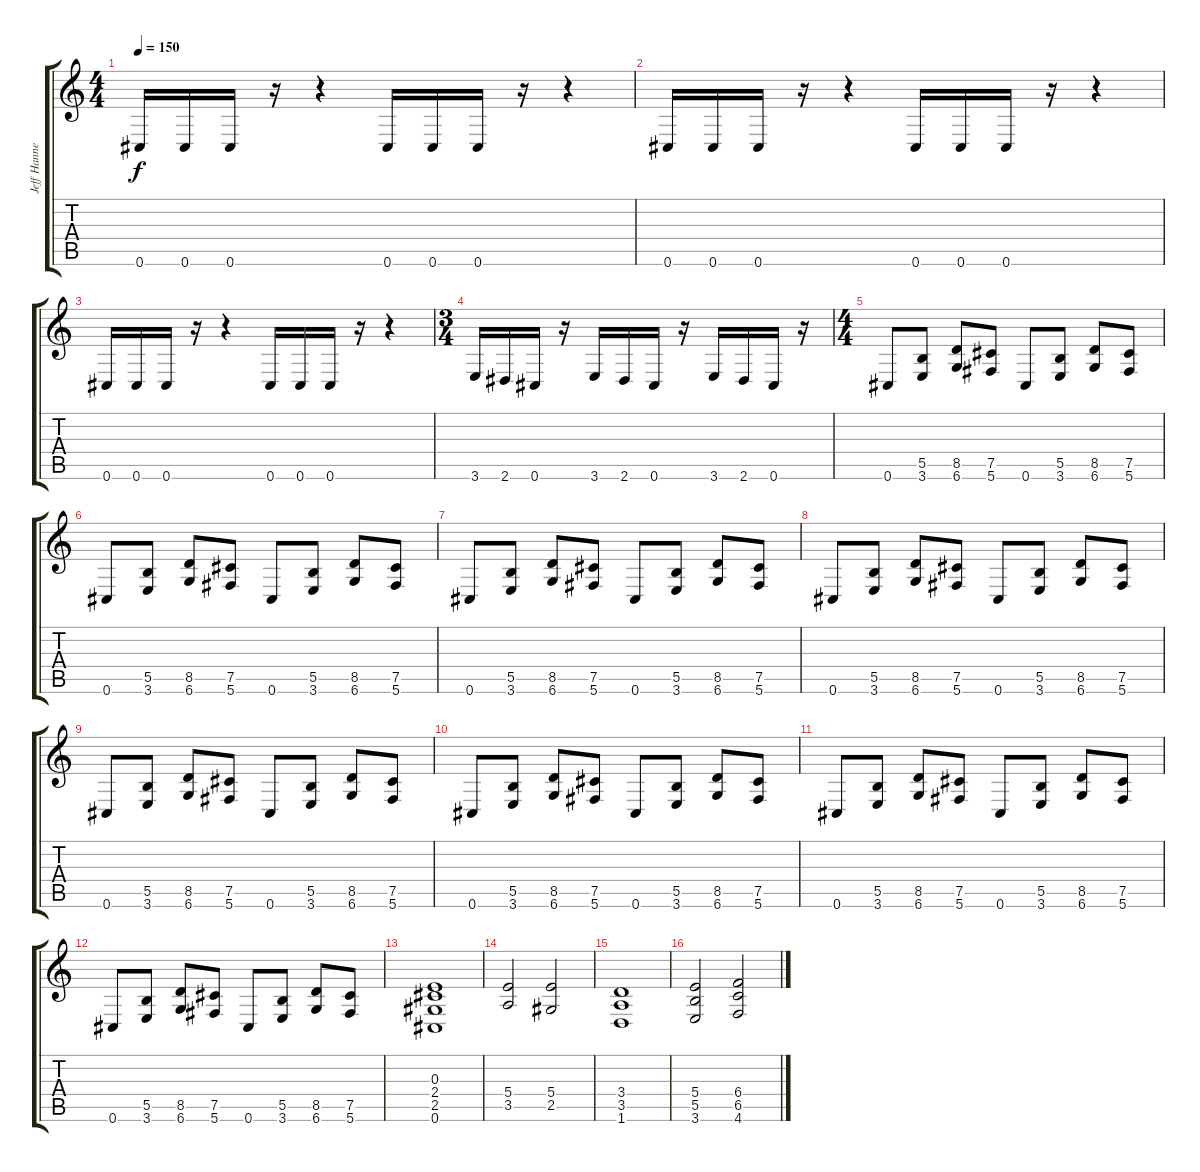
\track ("Jeff Hannemann" "Jeff Hanne") {instrument distortionguitar}
\staff {score tabs}
\tuning (Db4 Ab3 E3 B2 Gb2 Db2) {hide}
\ts (4 4)
\tempo 150
\clef g2
\ks c
0.6.16{dy f instrument distortionguitar} 0.6.16 0.6.16 r.16 r.4 0.6.16 0.6.16 0.6.16 r.16 r.4 |
0.6.16 0.6.16 0.6.16 r.16 r.4 0.6.16 0.6.16 0.6.16 r.16 r.4 |
0.6.16 0.6.16 0.6.16 r.16 r.4 0.6.16 0.6.16 0.6.16 r.16 r.4 |
\ts (3 4)
3.6.16 2.6.16 0.6.16 r.16 3.6.16 2.6.16 0.6.16 r.16 3.6.16 2.6.16 0.6.16 r.16 |
\ts (4 4)
0.6.8 (5.5 3.6).8 (8.5 6.6).8 (7.5 5.6).8 0.6.8 (5.5 3.6).8 (8.5 6.6).8 (7.5 5.6).8 |
0.6.8 (5.5 3.6).8 (8.5 6.6).8 (7.5 5.6).8 0.6.8 (5.5 3.6).8 (8.5 6.6).8 (7.5 5.6).8 |
0.6.8 (5.5 3.6).8 (8.5 6.6).8 (7.5 5.6).8 0.6.8 (5.5 3.6).8 (8.5 6.6).8 (7.5 5.6).8 |
0.6.8 (5.5 3.6).8 (8.5 6.6).8 (7.5 5.6).8 0.6.8 (5.5 3.6).8 (8.5 6.6).8 (7.5 5.6).8 |
0.6.8 (5.5 3.6).8 (8.5 6.6).8 (7.5 5.6).8 0.6.8 (5.5 3.6).8 (8.5 6.6).8 (7.5 5.6).8 |
0.6.8 (5.5 3.6).8 (8.5 6.6).8 (7.5 5.6).8 0.6.8 (5.5 3.6).8 (8.5 6.6).8 (7.5 5.6).8 |
0.6.8 (5.5 3.6).8 (8.5 6.6).8 (7.5 5.6).8 0.6.8 (5.5 3.6).8 (8.5 6.6).8 (7.5 5.6).8 |
0.6.8 (5.5 3.6).8 (8.5 6.6).8 (7.5 5.6).8 0.6.8 (5.5 3.6).8 (8.5 6.6).8 (7.5 5.6).8 |
(0.3 2.4 2.5 0.6).1 |
(5.4 3.5).2 (5.4 2.5).2 |
(3.4 3.5 1.6).1 |
(5.4 5.5 3.6).2 (6.4 6.5 4.6).2
